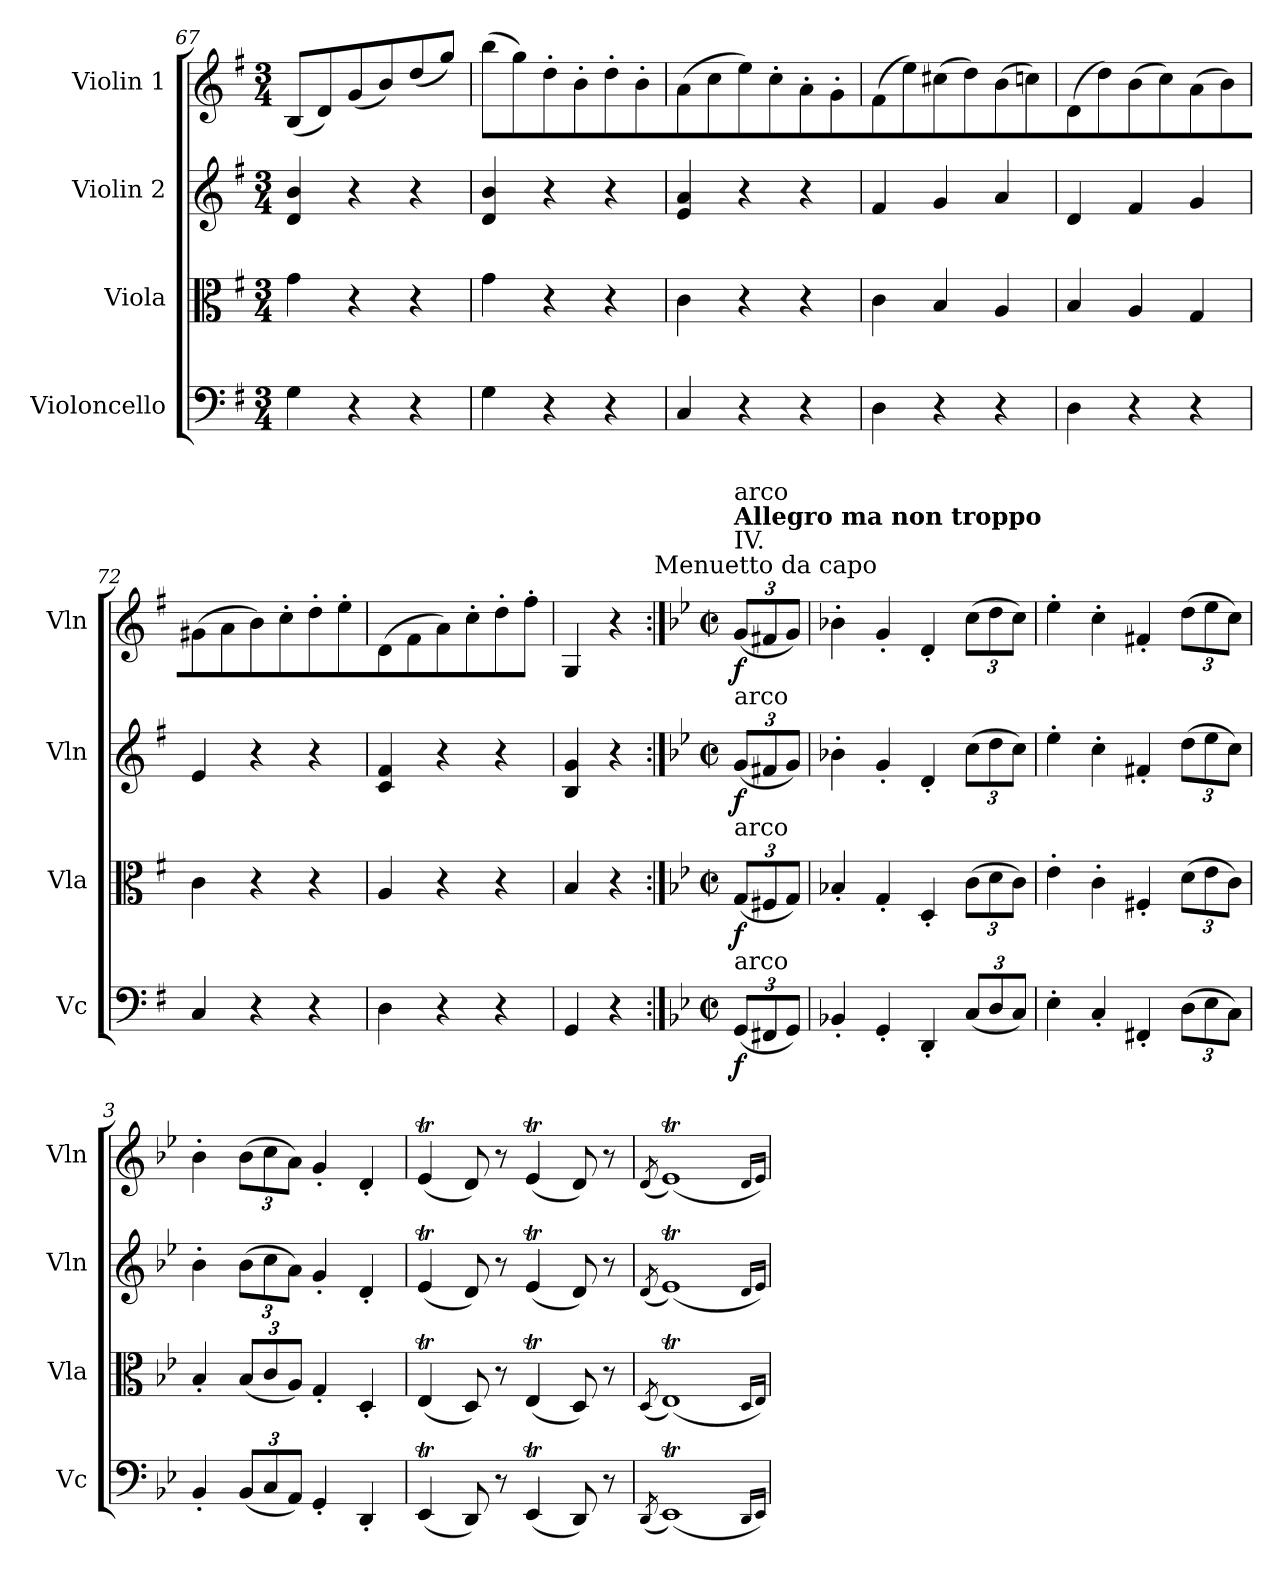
**kern	**dynam	**kern	**dynam	**kern	**dynam	**kern	**dynam
*part4	*part4	*part3	*part3	*part2	*part2	*part1	*part1
*staff4	*staff4	*staff3	*staff3	*staff2	*staff2	*staff1	*staff1
*I"Violoncello	*	*I"Viola	*	*I"Violin 2	*	*I"Violin 1	*
*I'Vc	*	*I'Vla	*	*I'Vln	*	*I'Vln	*
*clefF4	*	*clefC3	*	*clefG2	*	*clefG2	*
*k[f#]	*	*k[f#]	*	*k[f#]	*	*k[f#]	*
*M3/4	*	*M3/4	*	*M3/4	*	*M3/4	*
=67	=67	=67	=67	=67	=67	=67	=67
4G\	.	4g\	.	4d/ 4b/	.	(8B/L	.
.	.	.	.	.	.	8d/)	.
4r	.	4r	.	4r	.	(8g/	.
.	.	.	.	.	.	8b/)	.
4r	.	4r	.	4r	.	(8dd/	.
.	.	.	.	.	.	8gg/J)	.
!!LO:PB:g=z
=68	=68	=68	=68	=68	=68	=68	=68
4G\	.	4g\	.	4d/ 4b/	.	(8bb\L	.
.	.	.	.	.	.	8gg\)	.
4r	.	4r	.	4r	.	8dd'\	.
.	.	.	.	.	.	8b'\	.
4r	.	4r	.	4r	.	8dd'\	.
.	.	.	.	.	.	8b'\	.
=69	=69	=69	=69	=69	=69	=69	=69
4C/	.	4c\	.	4e/ 4a/	.	(8a\	.
.	.	.	.	.	.	8cc\	.
4r	.	4r	.	4r	.	8ee\)	.
.	.	.	.	.	.	8cc'\	.
4r	.	4r	.	4r	.	8a'\	.
.	.	.	.	.	.	8g'\	.
=70	=70	=70	=70	=70	=70	=70	=70
4D\	.	4c\	.	4f#/	.	(8f#\	.
.	.	.	.	.	.	8ee\)	.
4r	.	4B/	.	4g/	.	(8cc#X\	.
.	.	.	.	.	.	8dd\)	.
4r	.	4A/	.	4a/	.	(8b\	.
.	.	.	.	.	.	8ccn\)	.
=71	=71	=71	=71	=71	=71	=71	=71
4D\	.	4B/	.	4d/	.	(8d\	.
.	.	.	.	.	.	8dd\)	.
4r	.	4A/	.	4f#/	.	(8b\	.
.	.	.	.	.	.	8cc\)	.
4r	.	4G/	.	4g/	.	(8a\	.
.	.	.	.	.	.	8b\)	.
=72	=72	=72	=72	=72	=72	=72	=72
4C/	.	4c\	.	4e/	.	(8g#X\	.
.	.	.	.	.	.	8a\	.
4r	.	4r	.	4r	.	8b\)	.
.	.	.	.	.	.	8cc'\	.
4r	.	4r	.	4r	.	8dd'\	.
.	.	.	.	.	.	8ee'\	.
=73	=73	=73	=73	=73	=73	=73	=73
4D\	.	4A/	.	4c/ 4f#/	.	(8d\	.
.	.	.	.	.	.	8f#\	.
4r	.	4r	.	4r	.	8a\)	.
.	.	.	.	.	.	8cc'\	.
4r	.	4r	.	4r	.	8dd'\	.
.	.	.	.	.	.	8ff#'\J	.
!!LO:LB:g=z
=74	=74	=74	=74	=74	=74	=74	=74
4GG/	.	4B/	.	4B/ 4g/	.	4G/	.
4r	.	4r	.	4r	.	4r	.
!	!	!	!	!	!	!LO:TX:a:t=Menuetto da capo	!
!!LO:PB:g=z
=:|!	=:|!	=:|!	=:|!	=:|!	=:|!	=:|!	=:|!
*k[b-e-]	*	*k[b-e-]	*	*k[b-e-]	*	*k[b-e-]	*
*M2/2	*	*M2/2	*	*M2/2	*	*M2/2	*
*met(c|)	*	*met(c|)	*	*met(c|)	*	*met(c|)	*
*Xbrackettup	*	*Xbrackettup	*	*Xbrackettup	*	*Xbrackettup	*
!	!	!	!	!	!	!LO:TX:a:t=IV.	!
!	!	!	!	!	!	!LO:TX:a:B:t=Allegro ma non troppo	!
!	!	!	!	!	!	!LO:TX:a:t=arco	!
!	!	!	!	!LO:TX:a:t=arco	!	!	!
!	!	!LO:TX:a:t=arco	!	!	!	!	!
!LO:TX:a:t=arco	!	!	!	!	!	!	!
!	!LO:DY:b	!	!LO:DY:b	!	!LO:DY:b	!	!LO:DY:b
(12GG/L	f	(12G/L	f	(12g/L	f	(12g/L	f
12FF#X/	.	12F#X/	.	12f#X/	.	12f#X/	.
12GG/J)	.	12G/J)	.	12g/J)	.	12g/J)	.
=1	=1	=1	=1	=1	=1	=1	=1
4BB-X'/	.	4B-X'/	.	4b-X'\	.	4b-X'\	.
4GG'/	.	4G'/	.	4g'/	.	4g'/	.
4DD'/	.	4D'/	.	4d'/	.	4d'/	.
(12C/L	.	(12c\L	.	(12cc\L	.	(12cc\L	.
12D/	.	12d\	.	12dd\	.	12dd\	.
12C/J)	.	12c\J)	.	12cc\J)	.	12cc\J)	.
=2	=2	=2	=2	=2	=2	=2	=2
4E-'\	.	4e-'\	.	4ee-'\	.	4ee-'\	.
4C'/	.	4c'\	.	4cc'\	.	4cc'\	.
4FF#X'/	.	4F#X'/	.	4f#X'/	.	4f#X'/	.
(12D\L	.	(12d\L	.	(12dd\L	.	(12dd\L	.
12E-\	.	12e-\	.	12ee-\	.	12ee-\	.
12C\J)	.	12c\J)	.	12cc\J)	.	12cc\J)	.
=3	=3	=3	=3	=3	=3	=3	=3
4BB-'/	.	4B-'/	.	4b-'\	.	4b-'\	.
(12BB-/L	.	(12B-/L	.	(12b-\L	.	(12b-\L	.
12C/	.	12c/	.	12cc\	.	12cc\	.
12AA/J)	.	12A/J)	.	12a\J)	.	12a\J)	.
4GG'/	.	4G'/	.	4g'/	.	4g'/	.
4DD'/	.	4D'/	.	4d'/	.	4d'/	.
=4	=4	=4	=4	=4	=4	=4	=4
(4EE-T/	.	(4E-T/	.	(4e-T/	.	(4e-T/	.
8DD/)	.	8D/)	.	8d/)	.	8d/)	.
8r	.	8r	.	8r	.	8r	.
(4EE-T/	.	(4E-T/	.	(4e-T/	.	(4e-T/	.
8DD/)	.	8D/)	.	8d/)	.	8d/)	.
8r	.	8r	.	8r	.	8r	.
=5	=5	=5	=5	=5	=5	=5	=5
(8qDD/	.	(8qD/	.	(8qd/	.	(8qd/	.
(1EE-T)	.	(1E-T)	.	(1e-T)	.	(1e-T)	.
16qDD/LL	.	16qD/LL	.	16qd/LL	.	16qd/LL	.
16qEE-/JJ)	.	16qE-/JJ)	.	16qe-/JJ)	.	16qe-/JJ)	.
=	=	=	=	=	=	=	=
*-	*-	*-	*-	*-	*-	*-	*-
